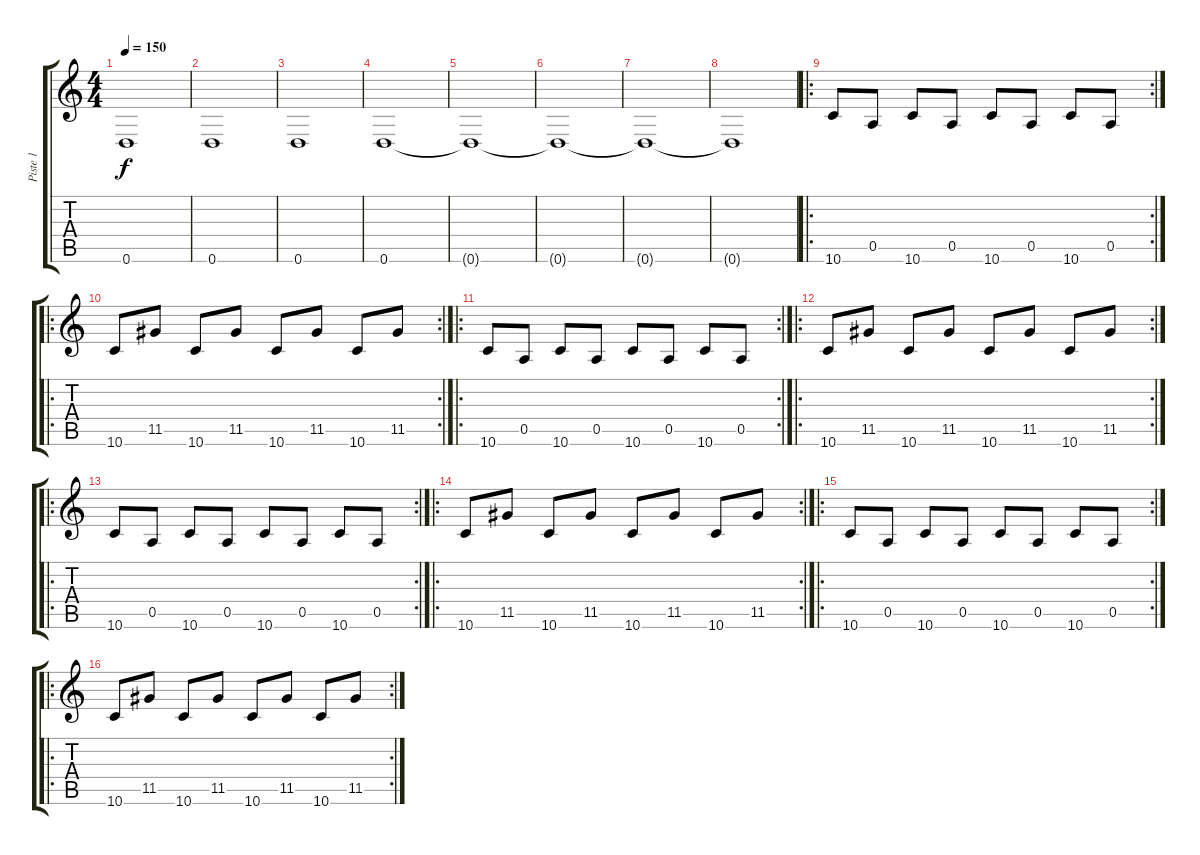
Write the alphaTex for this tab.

\track ("Piste 1" "Piste 1") {instrument distortionguitar}
\staff {score tabs}
\tuning (E4 B3 G3 D3 A2 D2) {hide}
\ts (4 4)
\tempo 150
\clef g2
\ks c
0.6.1{dy f} |
0.6.1 |
0.6.1 |
0.6.1 |
0.6{t}.1 |
0.6{t}.1 |
0.6{t}.1 |
0.6{t}.1 |
\ro
\rc 2
10.6.8 0.5.8 10.6.8 0.5.8 10.6.8 0.5.8 10.6.8 0.5.8 |
\ro
\rc 2
10.6.8 11.5.8 10.6.8 11.5.8 10.6.8 11.5.8 10.6.8 11.5.8 |
\ro
\rc 2
10.6.8 0.5.8 10.6.8 0.5.8 10.6.8 0.5.8 10.6.8 0.5.8 |
\ro
\rc 2
10.6.8 11.5.8 10.6.8 11.5.8 10.6.8 11.5.8 10.6.8 11.5.8 |
\ro
\rc 2
10.6.8 0.5.8 10.6.8 0.5.8 10.6.8 0.5.8 10.6.8 0.5.8 |
\ro
\rc 2
10.6.8 11.5.8 10.6.8 11.5.8 10.6.8 11.5.8 10.6.8 11.5.8 |
\ro
\rc 2
10.6.8 0.5.8 10.6.8 0.5.8 10.6.8 0.5.8 10.6.8 0.5.8 |
\ro
\rc 2
10.6.8 11.5.8 10.6.8 11.5.8 10.6.8 11.5.8 10.6.8 11.5.8
